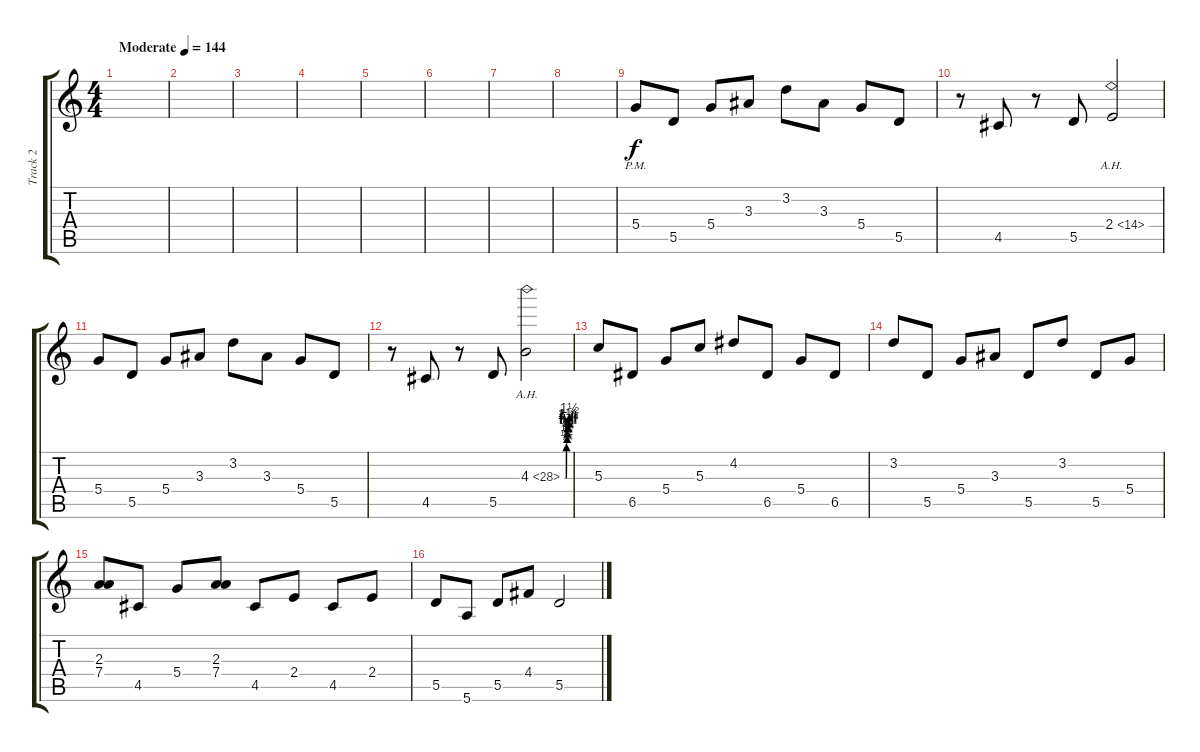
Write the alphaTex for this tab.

\track ("Track 2" "Track 2") {instrument distortionguitar}
\staff {score tabs}
\tuning (E4 B3 G3 D3 A2 E2) {hide}
\ts (4 4)
\tempo (144 "Moderate")
\clef g2
\ks c
|
|
|
|
|
|
|
|
5.4{pm}.8 5.5.8 5.4.8 3.3.8 3.2.8 3.3.8 5.4.8 5.5.8 |
r.8 4.5.8 r.8 5.5.8 2.4{ah 12}.2 |
5.4.8 5.5.8 5.4.8 3.3.8 3.2.8 3.3.8 5.4.8 5.5.8 |
r.8 4.5.8 r.8 5.5.8 4.3{be (custom 0 0 6 0 9 0 15 0 18 0 21 1 23 1 26 1 28 1 30 2 32 3 34 4 36 5 41 4 44 3 47 4 50 5 55 5 60 6) ah 24}.2 |
5.3.8 6.5.8 5.4.8 5.3.8 4.2.8 6.5.8 5.4.8 6.5.8 |
3.2.8 5.5.8 5.4.8 3.3.8 5.5.8 3.2.8 5.5.8 5.4.8 |
(2.3 7.4).8 4.5.8 5.4.8 (2.3 7.4).8 4.5.8 2.4.8 4.5.8 2.4.8 |
5.5.8 5.6.8 5.5.8 4.4.8 5.5.2
